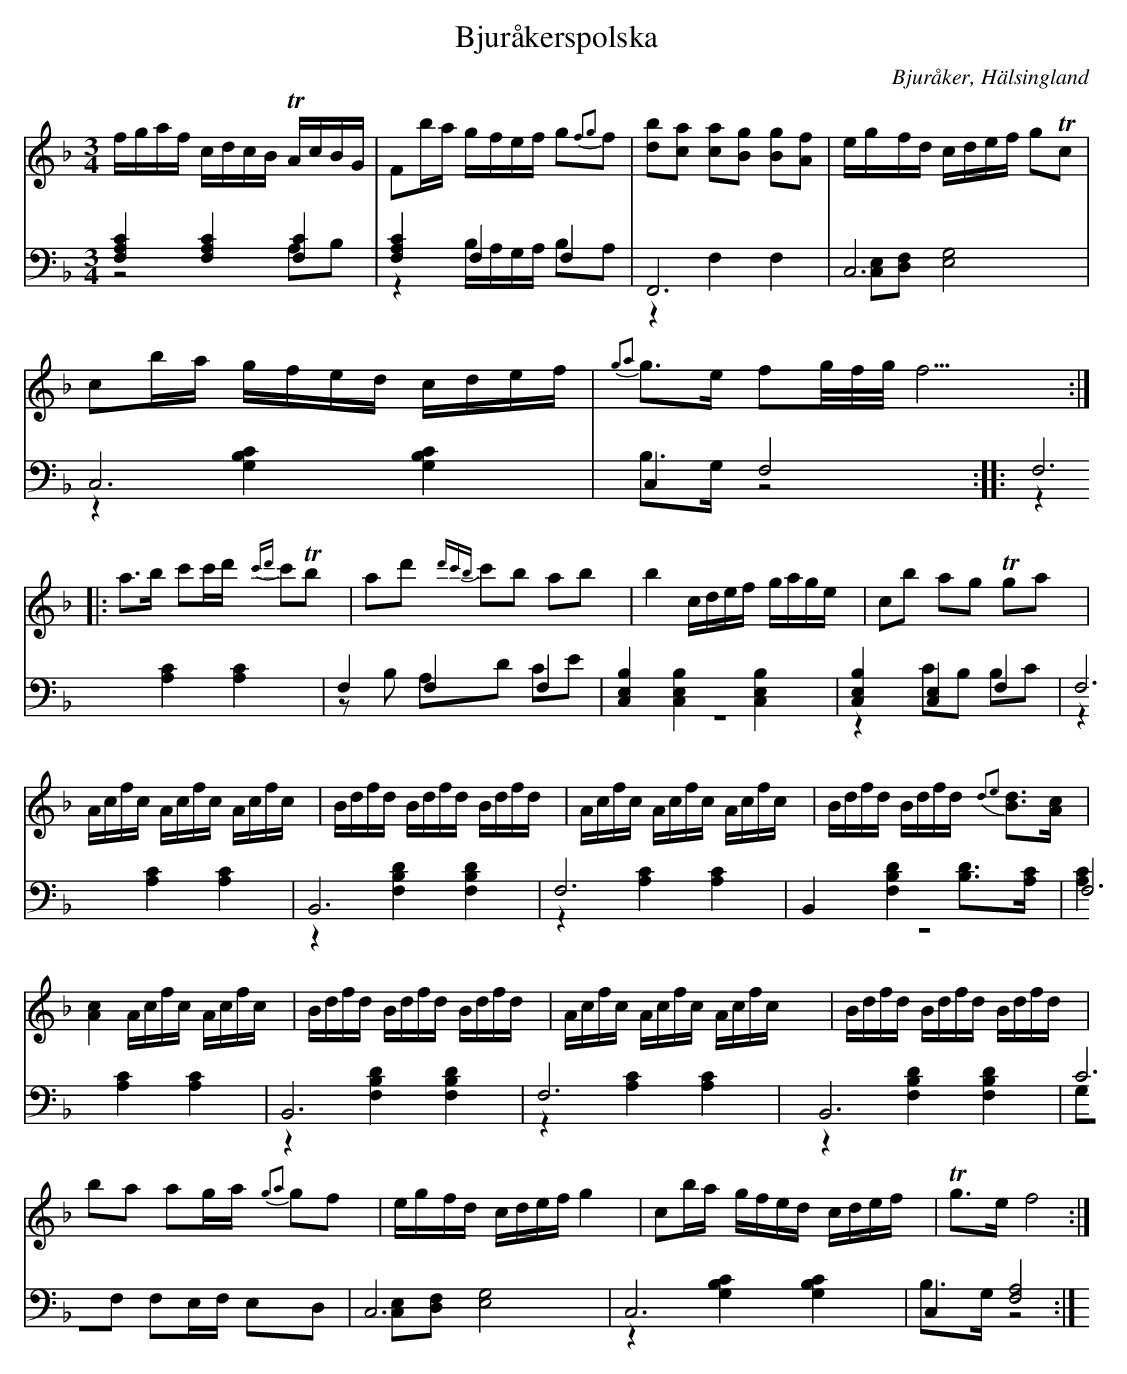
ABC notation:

X:1
T: Bjuråkerspolska
O: Bjuråker, Hälsingland
M: 3/4
L: 1/16
K: F
V:1
V:2
V:3 merge
V:1
fgaf cdcB TAcBG|F2ba gfef g2{f2g2}f2|[d2b2][c2a2] [c2a2][B2g2] [B2g2][A2f2] |egfd cdef g2Tc2|
c2ba gfed cdef|{g2a2}g2>e2 f2g/f/g/f5:|
|:a2>b2 c'2c'd' {c'd'}c'2Tb2|a2d'2 {d'4/3c'4/3b4/3}c'2b2 a2b2|b4 cdef gage|c2b2 a2g2 Tg2a2|
Acfc Acfc Acfc|Bdfd Bdfd Bdfd|Acfc Acfc Acfc|Bdfd Bdfd {d2e2}[B2d2]>[A2c2]|
[A4c4] Acfc Acfc|Bdfd Bdfd Bdfd|Acfc Acfc Acfc|Bdfd Bdfd Bdfd|
b2a2 a2ga {g2a2}g2f2|egfd cdef g4|c2ba gfed cdef|Tg2>e2 f8:|
V:2 clef=bass
[F,4A,4C4] [F,4A,4C4] [F,4C4]|[F,4A,4C4] F,4 F,4|F,,12|C,12|
C,12|C,4 F,8:|
|:F,12|F,4 F,4 F,4|[C,4E,4B,4] [C,4E,4B,4] [C,4E,4B,4]|[C,4E,4B,4] [C,4E,4] F,4|
F,12|B,,12|F,12|B,,4 [F,4B,4D4] [B,2D2]>[A,2C2]|
F,12|B,,12|F,12|B,,12|
C12|C,12|C,12|C,4 [F,8A,8]:|
V:3 clef=bass
z8 A,2B,2|z4 B,A,G,A, B,2A,2|z4 F,4 F,4|[C,2E,2][D,2F,2] [E,8G,8]|
z4 [G,4B,4C4] [G,4B,4C4]|B,2>G,2 z8:|
|:z4 [A,4C4] [A,4C4]|z2B,2 A,2D2 C2E2|z12|z4 C2B,2 B,2C2|
z4 [A,4C4] [A,4C4]|z4 [F,4B,4D4] [F,4B,4D4]|z4 [A,4C4] [A,4C4]|z12|
[A,4C4] [A,4C4] [A,4C4]|z4 [F,4B,4D4] [F,4B,4D4]|z4 [A,4C4] [A,4C4]|
|z4 [F,4B,4D4] [F,4B,4D4]|G,2F,2 F,2E,F, E,2D,2|[C,2E,2][D,2F,2] [E,8G,8]|z4 [G,4B,4C4] [G,4B,4C4]|B,2>G,2 z8:|
